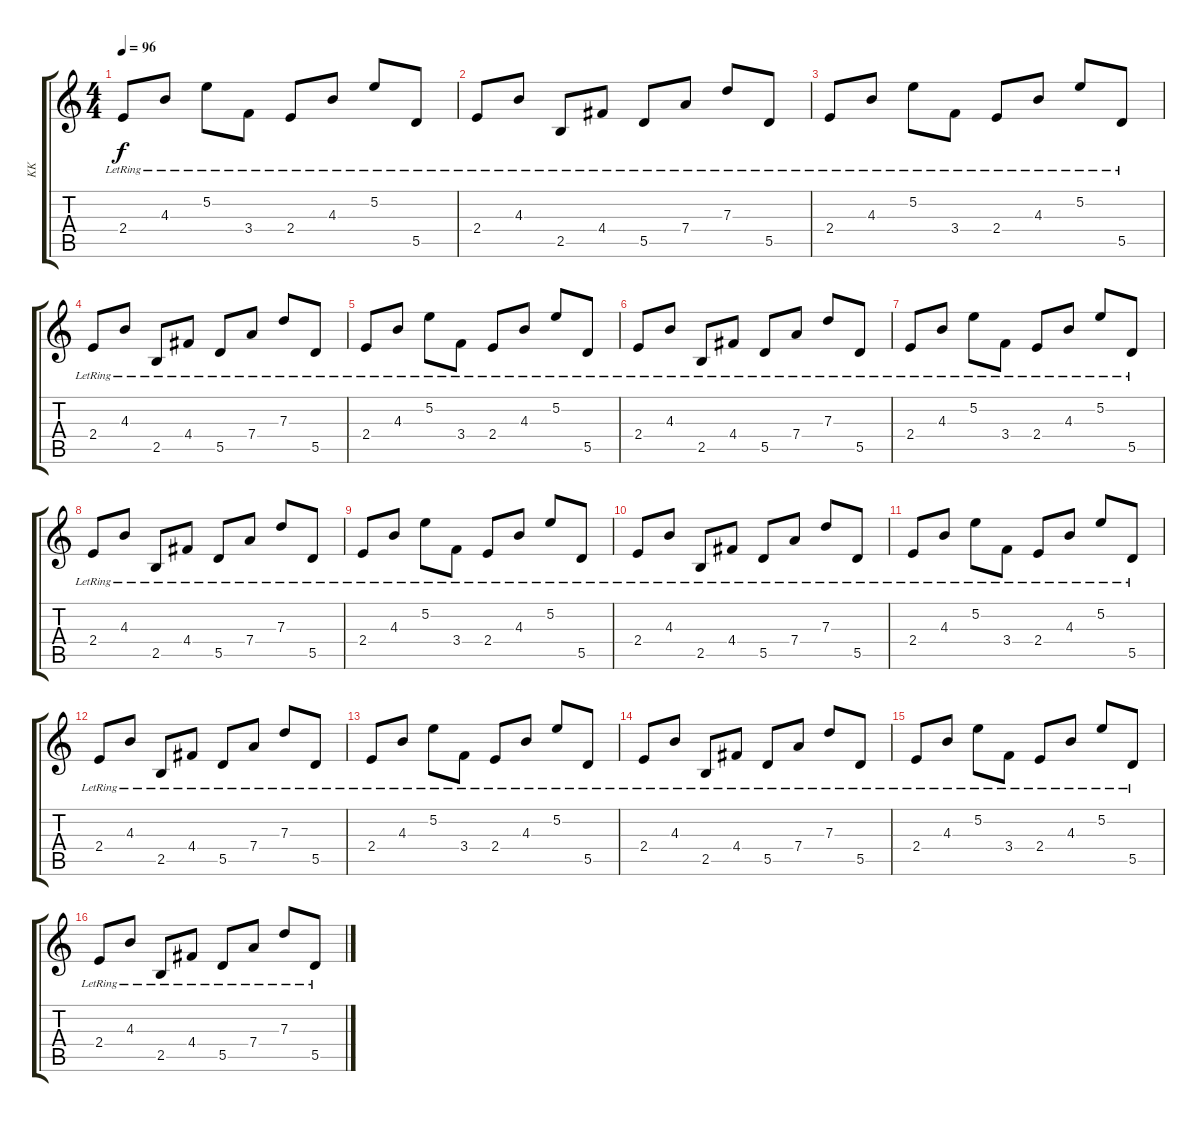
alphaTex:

\track ("KK" "KK") {instrument distortionguitar}
\staff {score tabs}
\tuning (E4 B3 G3 D3 A2 E2) {hide}
\ts (4 4)
\tempo 96
\clef g2
\ks c
2.4{lr}.8{dy f volume 13 instrument acousticguitarsteel} 4.3{lr}.8 5.2{lr}.8 3.4{lr}.8 2.4{lr}.8 4.3{lr}.8 5.2{lr}.8 5.5{lr}.8 |
2.4{lr}.8 4.3{lr}.8 2.5{lr}.8 4.4{lr}.8 5.5{lr}.8 7.4{lr}.8 7.3{lr}.8 5.5{lr}.8 |
2.4{lr}.8{volume 13 instrument acousticguitarsteel} 4.3{lr}.8 5.2{lr}.8 3.4{lr}.8 2.4{lr}.8 4.3{lr}.8 5.2{lr}.8 5.5{lr}.8 |
2.4{lr}.8 4.3{lr}.8 2.5{lr}.8 4.4{lr}.8 5.5{lr}.8 7.4{lr}.8 7.3{lr}.8 5.5{lr}.8 |
2.4{lr}.8{volume 13 instrument acousticguitarsteel} 4.3{lr}.8 5.2{lr}.8 3.4{lr}.8 2.4{lr}.8 4.3{lr}.8 5.2{lr}.8 5.5{lr}.8 |
2.4{lr}.8 4.3{lr}.8 2.5{lr}.8 4.4{lr}.8 5.5{lr}.8 7.4{lr}.8 7.3{lr}.8 5.5{lr}.8 |
2.4{lr}.8{volume 13 instrument acousticguitarsteel} 4.3{lr}.8 5.2{lr}.8 3.4{lr}.8 2.4{lr}.8 4.3{lr}.8 5.2{lr}.8 5.5{lr}.8 |
2.4{lr}.8 4.3{lr}.8 2.5{lr}.8 4.4{lr}.8 5.5{lr}.8 7.4{lr}.8 7.3{lr}.8 5.5{lr}.8 |
2.4{lr}.8{volume 13 instrument acousticguitarsteel} 4.3{lr}.8 5.2{lr}.8 3.4{lr}.8 2.4{lr}.8 4.3{lr}.8 5.2{lr}.8 5.5{lr}.8 |
2.4{lr}.8 4.3{lr}.8 2.5{lr}.8 4.4{lr}.8 5.5{lr}.8 7.4{lr}.8 7.3{lr}.8 5.5{lr}.8 |
2.4{lr}.8{volume 13 instrument acousticguitarsteel} 4.3{lr}.8 5.2{lr}.8 3.4{lr}.8 2.4{lr}.8 4.3{lr}.8 5.2{lr}.8 5.5{lr}.8 |
2.4{lr}.8 4.3{lr}.8 2.5{lr}.8 4.4{lr}.8 5.5{lr}.8 7.4{lr}.8 7.3{lr}.8 5.5{lr}.8 |
2.4{lr}.8{volume 13 instrument acousticguitarsteel} 4.3{lr}.8 5.2{lr}.8 3.4{lr}.8 2.4{lr}.8 4.3{lr}.8 5.2{lr}.8 5.5{lr}.8 |
2.4{lr}.8 4.3{lr}.8 2.5{lr}.8 4.4{lr}.8 5.5{lr}.8 7.4{lr}.8 7.3{lr}.8 5.5{lr}.8 |
2.4{lr}.8{volume 13 instrument acousticguitarsteel} 4.3{lr}.8 5.2{lr}.8 3.4{lr}.8 2.4{lr}.8 4.3{lr}.8 5.2{lr}.8 5.5{lr}.8 |
2.4{lr}.8 4.3{lr}.8 2.5{lr}.8 4.4{lr}.8 5.5{lr}.8 7.4{lr}.8 7.3{lr}.8 5.5{lr}.8
